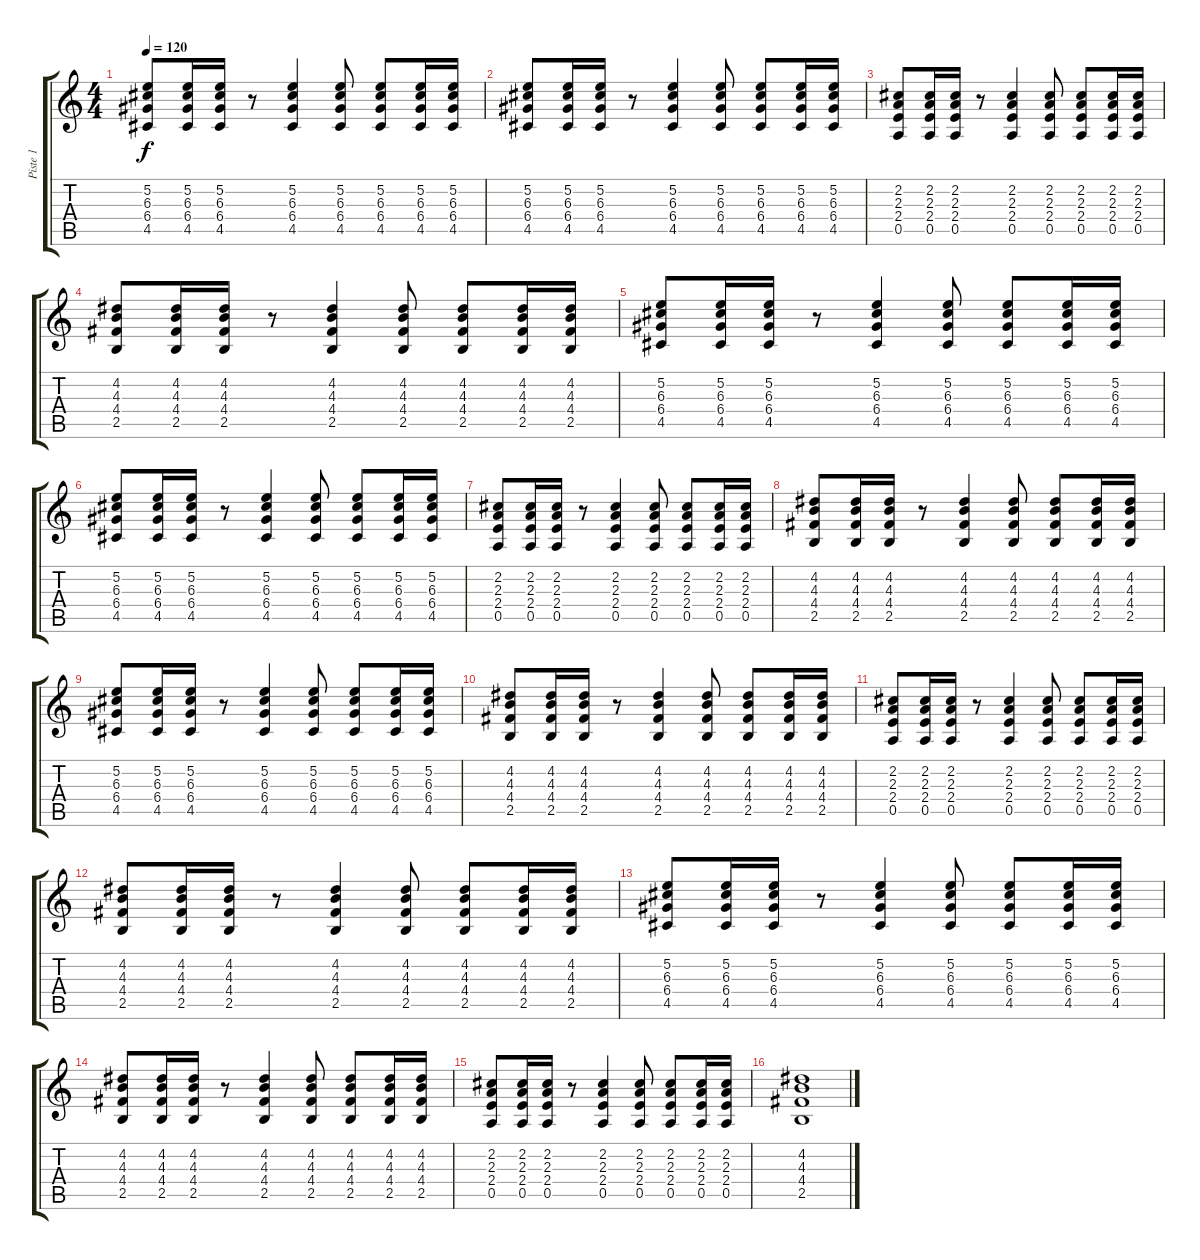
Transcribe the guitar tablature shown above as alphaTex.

\track ("Piste 1" "Piste 1") {instrument acousticguitarsteel}
\staff {score tabs}
\tuning (E4 B3 G3 D3 A2 E2) {hide}
\ts (4 4)
\tempo 120
\clef g2
\ks c
(5.2 6.3 6.4 4.5).8{dy f} (5.2 6.3 6.4 4.5).16 (5.2 6.3 6.4 4.5).16 r.8 (5.2 6.3 6.4 4.5).4 (5.2 6.3 6.4 4.5).8 (5.2 6.3 6.4 4.5).8 (5.2 6.3 6.4 4.5).16 (5.2 6.3 6.4 4.5).16 |
(5.2 6.3 6.4 4.5).8 (5.2 6.3 6.4 4.5).16 (5.2 6.3 6.4 4.5).16 r.8 (5.2 6.3 6.4 4.5).4 (5.2 6.3 6.4 4.5).8 (5.2 6.3 6.4 4.5).8 (5.2 6.3 6.4 4.5).16 (5.2 6.3 6.4 4.5).16 |
(2.2 2.3 2.4 0.5).8 (2.2 2.3 2.4 0.5).16 (2.2 2.3 2.4 0.5).16 r.8 (2.2 2.3 2.4 0.5).4 (2.2 2.3 2.4 0.5).8 (2.2 2.3 2.4 0.5).8 (2.2 2.3 2.4 0.5).16 (2.2 2.3 2.4 0.5).16 |
(4.2 4.3 4.4 2.5).8 (4.2 4.3 4.4 2.5).16 (4.2 4.3 4.4 2.5).16 r.8 (4.2 4.3 4.4 2.5).4 (4.2 4.3 4.4 2.5).8 (4.2 4.3 4.4 2.5).8 (4.2 4.3 4.4 2.5).16 (4.2 4.3 4.4 2.5).16 |
(5.2 6.3 6.4 4.5).8 (5.2 6.3 6.4 4.5).16 (5.2 6.3 6.4 4.5).16 r.8 (5.2 6.3 6.4 4.5).4 (5.2 6.3 6.4 4.5).8 (5.2 6.3 6.4 4.5).8 (5.2 6.3 6.4 4.5).16 (5.2 6.3 6.4 4.5).16 |
(5.2 6.3 6.4 4.5).8 (5.2 6.3 6.4 4.5).16 (5.2 6.3 6.4 4.5).16 r.8 (5.2 6.3 6.4 4.5).4 (5.2 6.3 6.4 4.5).8 (5.2 6.3 6.4 4.5).8 (5.2 6.3 6.4 4.5).16 (5.2 6.3 6.4 4.5).16 |
(2.2 2.3 2.4 0.5).8 (2.2 2.3 2.4 0.5).16 (2.2 2.3 2.4 0.5).16 r.8 (2.2 2.3 2.4 0.5).4 (2.2 2.3 2.4 0.5).8 (2.2 2.3 2.4 0.5).8 (2.2 2.3 2.4 0.5).16 (2.2 2.3 2.4 0.5).16 |
(4.2 4.3 4.4 2.5).8 (4.2 4.3 4.4 2.5).16 (4.2 4.3 4.4 2.5).16 r.8 (4.2 4.3 4.4 2.5).4 (4.2 4.3 4.4 2.5).8 (4.2 4.3 4.4 2.5).8 (4.2 4.3 4.4 2.5).16 (4.2 4.3 4.4 2.5).16 |
(5.2 6.3 6.4 4.5).8 (5.2 6.3 6.4 4.5).16 (5.2 6.3 6.4 4.5).16 r.8 (5.2 6.3 6.4 4.5).4 (5.2 6.3 6.4 4.5).8 (5.2 6.3 6.4 4.5).8 (5.2 6.3 6.4 4.5).16 (5.2 6.3 6.4 4.5).16 |
(4.2 4.3 4.4 2.5).8 (4.2 4.3 4.4 2.5).16 (4.2 4.3 4.4 2.5).16 r.8 (4.2 4.3 4.4 2.5).4 (4.2 4.3 4.4 2.5).8 (4.2 4.3 4.4 2.5).8 (4.2 4.3 4.4 2.5).16 (4.2 4.3 4.4 2.5).16 |
(2.2 2.3 2.4 0.5).8 (2.2 2.3 2.4 0.5).16 (2.2 2.3 2.4 0.5).16 r.8 (2.2 2.3 2.4 0.5).4 (2.2 2.3 2.4 0.5).8 (2.2 2.3 2.4 0.5).8 (2.2 2.3 2.4 0.5).16 (2.2 2.3 2.4 0.5).16 |
(4.2 4.3 4.4 2.5).8 (4.2 4.3 4.4 2.5).16 (4.2 4.3 4.4 2.5).16 r.8 (4.2 4.3 4.4 2.5).4 (4.2 4.3 4.4 2.5).8 (4.2 4.3 4.4 2.5).8 (4.2 4.3 4.4 2.5).16 (4.2 4.3 4.4 2.5).16 |
(5.2 6.3 6.4 4.5).8 (5.2 6.3 6.4 4.5).16 (5.2 6.3 6.4 4.5).16 r.8 (5.2 6.3 6.4 4.5).4 (5.2 6.3 6.4 4.5).8 (5.2 6.3 6.4 4.5).8 (5.2 6.3 6.4 4.5).16 (5.2 6.3 6.4 4.5).16 |
(4.2 4.3 4.4 2.5).8 (4.2 4.3 4.4 2.5).16 (4.2 4.3 4.4 2.5).16 r.8 (4.2 4.3 4.4 2.5).4 (4.2 4.3 4.4 2.5).8 (4.2 4.3 4.4 2.5).8 (4.2 4.3 4.4 2.5).16 (4.2 4.3 4.4 2.5).16 |
(2.2 2.3 2.4 0.5).8 (2.2 2.3 2.4 0.5).16 (2.2 2.3 2.4 0.5).16 r.8 (2.2 2.3 2.4 0.5).4 (2.2 2.3 2.4 0.5).8 (2.2 2.3 2.4 0.5).8 (2.2 2.3 2.4 0.5).16 (2.2 2.3 2.4 0.5).16 |
(4.2 4.3 4.4 2.5).1
